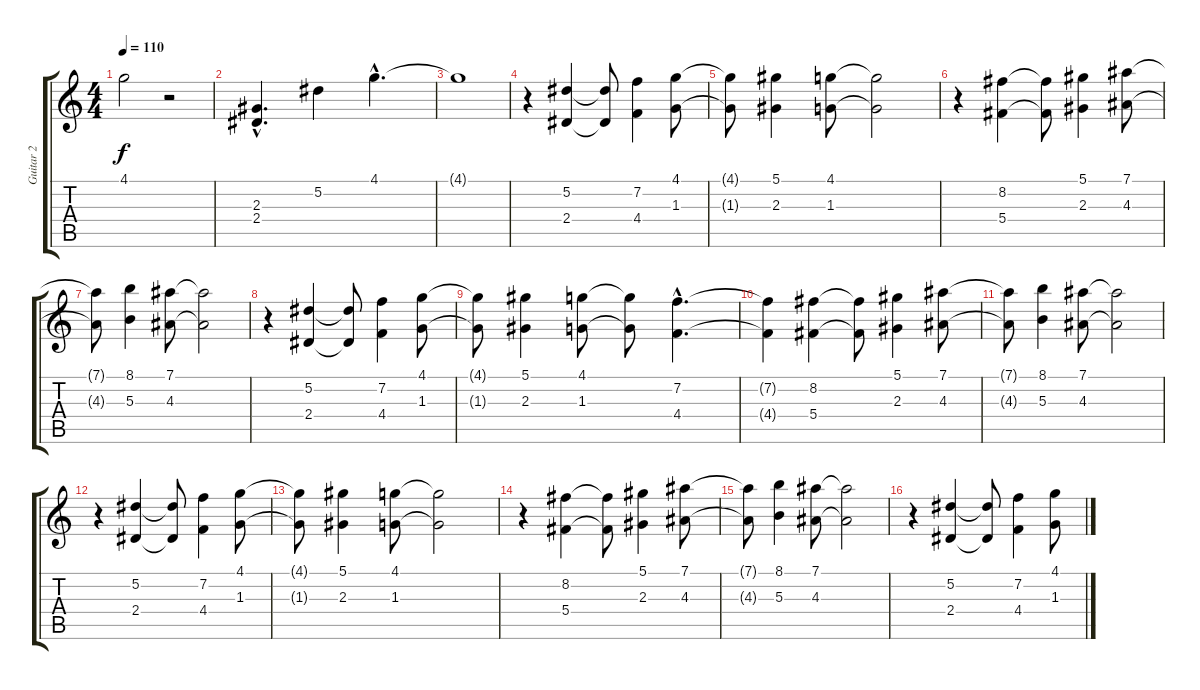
\track ("Guitar 2" "Guitar 2") {instrument electricguitarclean}
\staff {score tabs}
\tuning (Eb4 Bb3 Gb3 Db3 Ab2 Eb2) {hide}
\ts (4 4)
\tempo 110
\clef g2
\ks c
4.1{t}.2{dy f} r.2 |
(2.3{hac} 2.4{hac}).4{d} 5.2.4 4.1{hac}.4{d} |
4.1{t}.1 |
r.4 (5.2 2.4).4 (5.2{t} 2.4{t}).8 (7.2 4.4).4 (4.1 1.3).8 |
(4.1{t} 1.3{t}).8 (5.1 2.3).4 (4.1 1.3).8 (4.1{t} 1.3{t}).2 |
r.4 (8.2 5.4).4 (8.2{t} 5.4{t}).8 (5.1 2.3).4 (7.1 4.3).8 |
(7.1{t} 4.3{t}).8 (8.1 5.3).4 (7.1 4.3).8 (7.1{t} 4.3{t}).2 |
r.4 (5.2 2.4).4 (5.2{t} 2.4{t}).8 (7.2 4.4).4 (4.1 1.3).8 |
(4.1{t} 1.3{t}).8 (5.1 2.3).4 (4.1 1.3).8 (4.1{t} 1.3{t}).8 (7.2{hac} 4.4{hac}).4{d} |
(7.2{t} 4.4{t}).4 (8.2 5.4).4 (8.2{t} 5.4{t}).8 (5.1 2.3).4 (7.1 4.3).8 |
(7.1{t} 4.3{t}).8 (8.1 5.3).4 (7.1 4.3).8 (7.1{t} 4.3{t}).2 |
r.4 (5.2 2.4).4 (5.2{t} 2.4{t}).8 (7.2 4.4).4 (4.1 1.3).8 |
(4.1{t} 1.3{t}).8 (5.1 2.3).4 (4.1 1.3).8 (4.1{t} 1.3{t}).2 |
r.4 (8.2 5.4).4 (8.2{t} 5.4{t}).8 (5.1 2.3).4 (7.1 4.3).8 |
(7.1{t} 4.3{t}).8 (8.1 5.3).4 (7.1 4.3).8 (7.1{t} 4.3{t}).2 |
r.4 (5.2 2.4).4 (5.2{t} 2.4{t}).8 (7.2 4.4).4 (4.1 1.3).8
